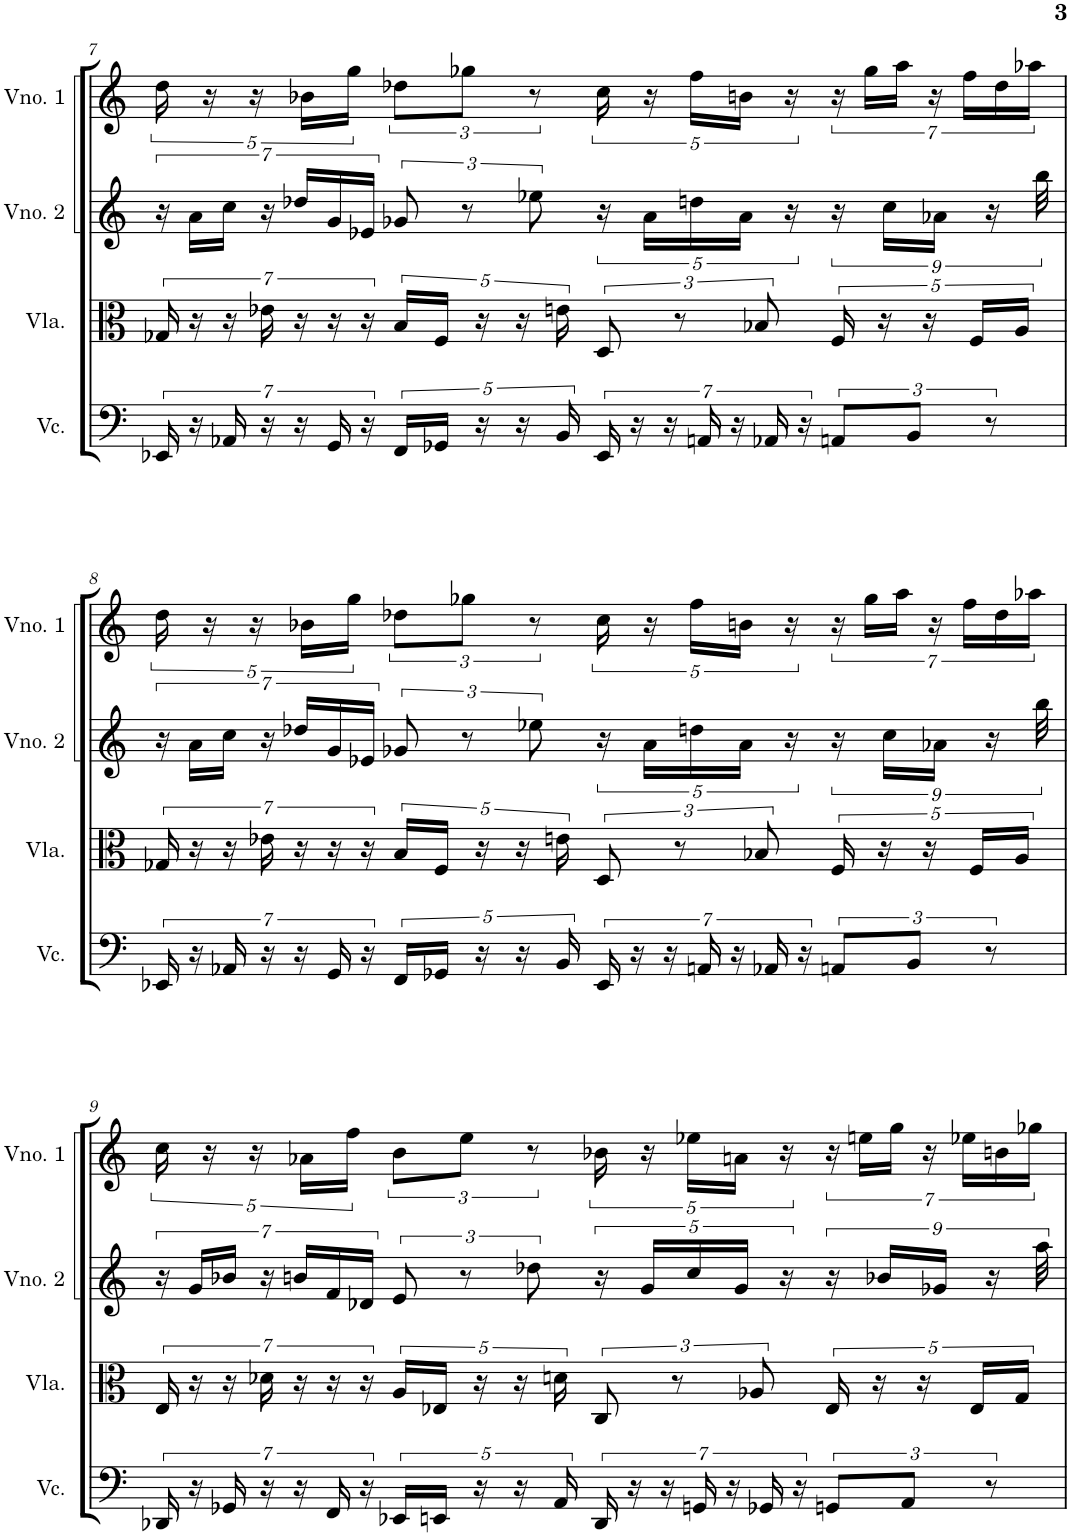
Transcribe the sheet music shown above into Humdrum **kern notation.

**kern	**kern	**kern	**kern
*part4	*part3	*part2	*part1
*staff4	*staff3	*staff2	*staff1
*I"Violoncelo	*I"Viola	*I"Violino 2	*I"Violino 1
*I'Vc.	*I'Vla.	*I'Vno. 2	*I'Vno. 1
!!LO:PB:g=z
*clefF4	*clefC3	*clefG2	*clefG2
*k[]	*k[]	*k[]	*k[]
*M4/4	*M4/4	*M4/4	*M4/4
=7	=7	=7	=7
28EE-X/	28G-X/	28r	20dd\
28r	28r	28a\LL	.
.	.	.	20r
28AA-X/	28r	28cc\JJ	.
.	.	.	20r
28r	28e-X\	28r	.
28r	28r	28dd-X/LL	.
.	.	.	20b-X\LL
28GG/	28r	28g/	.
.	.	.	20gg\JJ
28r	28r	28e-X/JJ	.
20FF/LL	20B/LL	12g-X/	12dd-X\L
20GG-X/JJ	20F/JJ	.	.
.	.	12r	12gg-X\J
20r	20r	.	.
20r	20r	.	.
.	.	12ee-X\	12r
20BB/	20en\	.	.
28EE-/	12D/	20r	20cc\
28r	.	.	.
.	.	20a\LL	20r
28r	.	.	.
.	12r	.	.
.	.	20ddn\	20ff\LL
28AAn/	.	.	.
28r	.	.	.
.	.	20a\JJ	20bn\JJ
.	12B-X/	.	.
28AA-X/	.	.	.
.	.	20r	20r
28r	.	.	.
12AAn/L	20F/	18r	28r
.	.	.	28gg-\LL
.	20r	.	.
.	.	18cc\LL	.
.	.	.	28aa\JJ
12BB/J	.	.	.
.	20r	.	.
.	.	.	28r
.	.	18a-X\JJ	.
.	.	.	28ff\LL
.	20F/LL	.	.
12r	.	18r	.
.	.	.	28dd-\
.	20A/JJ	.	.
.	.	.	28aa-X\JJ
.	.	36bb\	.
!!LO:LB:g=z
=8	=8	=8	=8
28EE-X/	28G-X/	28r	20dd\
28r	28r	28a\LL	.
.	.	.	20r
28AA-X/	28r	28cc\JJ	.
.	.	.	20r
28r	28e-X\	28r	.
28r	28r	28dd-X/LL	.
.	.	.	20b-X\LL
28GG/	28r	28g/	.
.	.	.	20gg\JJ
28r	28r	28e-X/JJ	.
20FF/LL	20B/LL	12g-X/	12dd-X\L
20GG-X/JJ	20F/JJ	.	.
.	.	12r	12gg-X\J
20r	20r	.	.
20r	20r	.	.
.	.	12ee-X\	12r
20BB/	20en\	.	.
28EE-/	12D/	20r	20cc\
28r	.	.	.
.	.	20a\LL	20r
28r	.	.	.
.	12r	.	.
.	.	20ddn\	20ff\LL
28AAn/	.	.	.
28r	.	.	.
.	.	20a\JJ	20bn\JJ
.	12B-X/	.	.
28AA-X/	.	.	.
.	.	20r	20r
28r	.	.	.
12AAn/L	20F/	18r	28r
.	.	.	28gg-\LL
.	20r	.	.
.	.	18cc\LL	.
.	.	.	28aa\JJ
12BB/J	.	.	.
.	20r	.	.
.	.	.	28r
.	.	18a-X\JJ	.
.	.	.	28ff\LL
.	20F/LL	.	.
12r	.	18r	.
.	.	.	28dd-\
.	20A/JJ	.	.
.	.	.	28aa-X\JJ
.	.	36bb\	.
!!LO:LB:g=z
=9	=9	=9	=9
28DD-X/	28E/	28r	20cc\
28r	28r	28g/LL	.
.	.	.	20r
28GG-X/	28r	28b-X/JJ	.
.	.	.	20r
28r	28d-X\	28r	.
28r	28r	28bn/LL	.
.	.	.	20a-X\LL
28FF/	28r	28f/	.
.	.	.	20ff\JJ
28r	28r	28d-X/JJ	.
20EE-X/LL	20A/LL	12e/	12b\L
20EEn/JJ	20E-X/JJ	.	.
.	.	12r	12ee\J
20r	20r	.	.
20r	20r	.	.
.	.	12dd-X\	12r
20AA/	20dn\	.	.
28DD-/	12C/	20r	20b-X\
28r	.	.	.
.	.	20g/LL	20r
28r	.	.	.
.	12r	.	.
.	.	20cc/	20ee-X\LL
28GGn/	.	.	.
28r	.	.	.
.	.	20g/JJ	20an\JJ
.	12A-X/	.	.
28GG-X/	.	.	.
.	.	20r	20r
28r	.	.	.
12GGn/L	20E-/	18r	28r
.	.	.	28een\LL
.	20r	.	.
.	.	18b-X/LL	.
.	.	.	28gg\JJ
12AA/J	.	.	.
.	20r	.	.
.	.	.	28r
.	.	18g-X/JJ	.
.	.	.	28ee-X\LL
.	20E-/LL	.	.
12r	.	18r	.
.	.	.	28bn\
.	20G/JJ	.	.
.	.	.	28gg-X\JJ
.	.	36aa\	.
=	=	=	=
*-	*-	*-	*-
